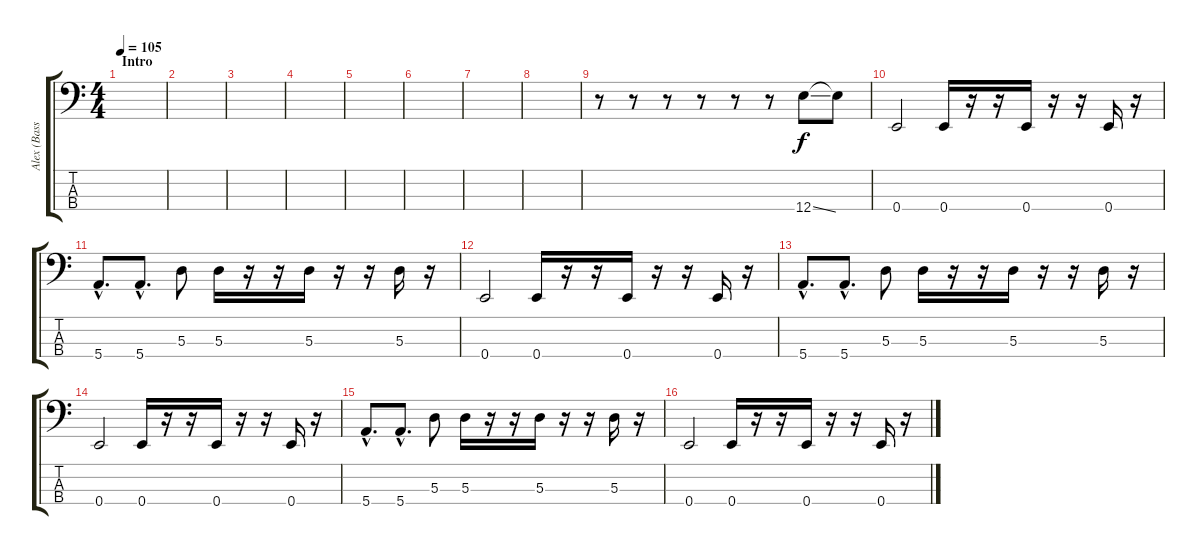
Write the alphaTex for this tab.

\track ("Alex (Bass)" "Alex (Bass") {instrument electricbasspick}
\staff {score tabs}
\tuning (G2 D2 A1 E1) {hide}
\ts (4 4)
\section ("" "Intro")
\tempo 105
\clef f4
\ks c
|
|
|
|
|
|
|
|
r.8 r.8 r.8 r.8 r.8 r.8 12.4{ss}.8 12.4{t}.8 |
0.4.2 0.4.16 r.16 r.16 0.4.16 r.16 r.16 0.4.16 r.16 |
5.4{hac}.8{d} 5.4{hac}.8{d} 5.3.8 5.3.16 r.16 r.16 5.3.16 r.16 r.16 5.3.16 r.16 |
0.4.2 0.4.16 r.16 r.16 0.4.16 r.16 r.16 0.4.16 r.16 |
5.4{hac}.8{d} 5.4{hac}.8{d} 5.3.8 5.3.16 r.16 r.16 5.3.16 r.16 r.16 5.3.16 r.16 |
0.4.2 0.4.16 r.16 r.16 0.4.16 r.16 r.16 0.4.16 r.16 |
5.4{hac}.8{d} 5.4{hac}.8{d} 5.3.8 5.3.16 r.16 r.16 5.3.16 r.16 r.16 5.3.16 r.16 |
0.4.2 0.4.16 r.16 r.16 0.4.16 r.16 r.16 0.4.16 r.16
